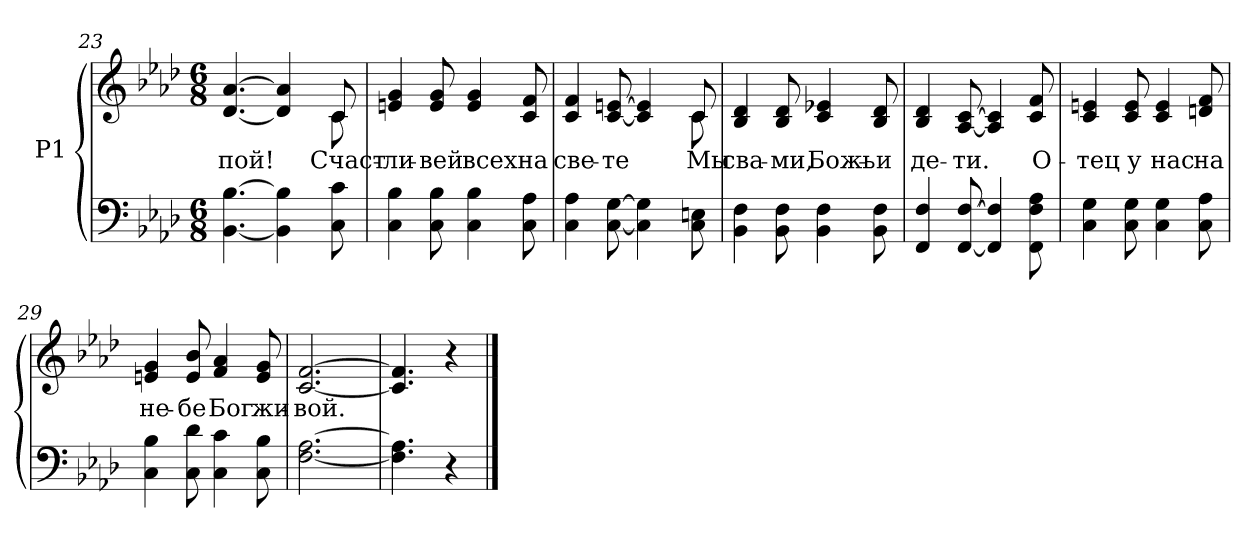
**kern	**kern	**text
*part1	*part1	*part1
*staff2	*staff1	*staff1
*I"P1	*	*
*clefF4	*clefG2	*
*k[b-e-a-d-]	*k[b-e-a-d-]	*
*A-:	*A-:	*
*M6/8	*M6/8	*
=23	=23	=23
!	!	!LO:LY:b:color=#000000
*	*^	*
[<4.BB-i\ [>4.B-i	[<4.d-i/ [>4.a-i	4.ryy	пой!
4BB-i\] 4B-i]	4d-i/] 4a-i]	8ryy	.
.	.	8ryy	.
!	!	!	!LO:LY:b:color=#000000
8Ci\ 8ci	8ci/	8ci\	Счаст-
*	*v	*v	*
=24	=24	=24
*	*^	*
!	!	!	!LO:LY:b:color=#000000
*	*v	*v	*
4Ci\ 4B-i	4eni/ 4gi	-ли-
!	!	!LO:LY:b:color=#000000
8Ci\ 8B-i	8ei/ 8gi	-вей
!	!	!LO:LY:b:color=#000000
4Ci\ 4B-i	4ei/ 4gi	всех
!	!	!LO:LY:b:color=#000000
8Ci\ 8A-i	8ci/ 8fi	на
=25	=25	=25
!	!	!LO:LY:b:color=#000000
*	*^	*
4Ci\ 4A-i	4ci/ 4fi	4.ryy	све-
!	!	!	!LO:LY:b:color=#000000
[<8Ci\ [>8Gi	[<8ci/ [>8eni	.	-те
4Ci\] 4Gi]	4ci/] 4ei]	8ryy	.
.	.	8ryy	.
!	!	!	!LO:LY:b:color=#000000
8Ci\ 8Eni	8ci/	8ci\	Мы
*	*v	*v	*
=26	=26	=26
*	*^	*
!	!	!	!LO:LY:b:color=#000000
*	*v	*v	*
4BB-i\ 4Fi	4B-i/ 4d-i	сва-
!	!	!LO:LY:b:color=#000000
8BB-i\ 8Fi	8B-i/ 8d-i	-ми,
!	!	!LO:LY:b:color=#000000
4BB-i\ 4Fi	4ci/ 4e-Xi	Божь-
!	!	!LO:LY:b:color=#000000
8BB-i\ 8Fi	8B-i/ 8d-i	-и
!!LO:LB:g=z
=27	=27	=27
!	!	!LO:LY:b:color=#000000
4FFi/ 4Fi	4B-i/ 4d-i	де-
!	!	!LO:LY:b:color=#000000
[<8FFi/ [>8Fi	[<8A-i/ [>8ci	-ти.
4FFi/] 4Fi]	4A-i/] 4ci]	.
!	!	!LO:LY:b:color=#000000
8FFi\ 8Fi 8A-i	8ci/ 8fi	О-
=28	=28	=28
!	!	!LO:LY:b:color=#000000
4Ci\ 4Gi	4ci/ 4eni	-тец
!	!	!LO:LY:b:color=#000000
8Ci\ 8Gi	8ci/ 8ei	у
!	!	!LO:LY:b:color=#000000
4Ci\ 4Gi	4ci/ 4ei	нас
!	!	!LO:LY:b:color=#000000
8Ci\ 8A-i	8dni/ 8fi	на
=29	=29	=29
!	!	!LO:LY:b:color=#000000
4Ci\ 4B-i	4eni/ 4gi	не-
!	!	!LO:LY:b:color=#000000
8Ci\ 8d-i	8ei/ 8b-i	-бе
!	!	!LO:LY:b:color=#000000
4Ci\ 4ci	4fi/ 4a-i	Бог
!	!	!LO:LY:b:color=#000000
8Ci\ 8B-i	8ei/ 8gi	жи-
=30	=30	=30
!	!	!LO:LY:b:color=#000000
[<2.Fi\ [>2.A-i	[<2.ci/ [>2.fi	-вой.
=31	=31	=31
4.Fi\] 4.A-i]	4.ci/] 4.fi]	.
4r	4r	.
==	==	==
*-	*-	*-
